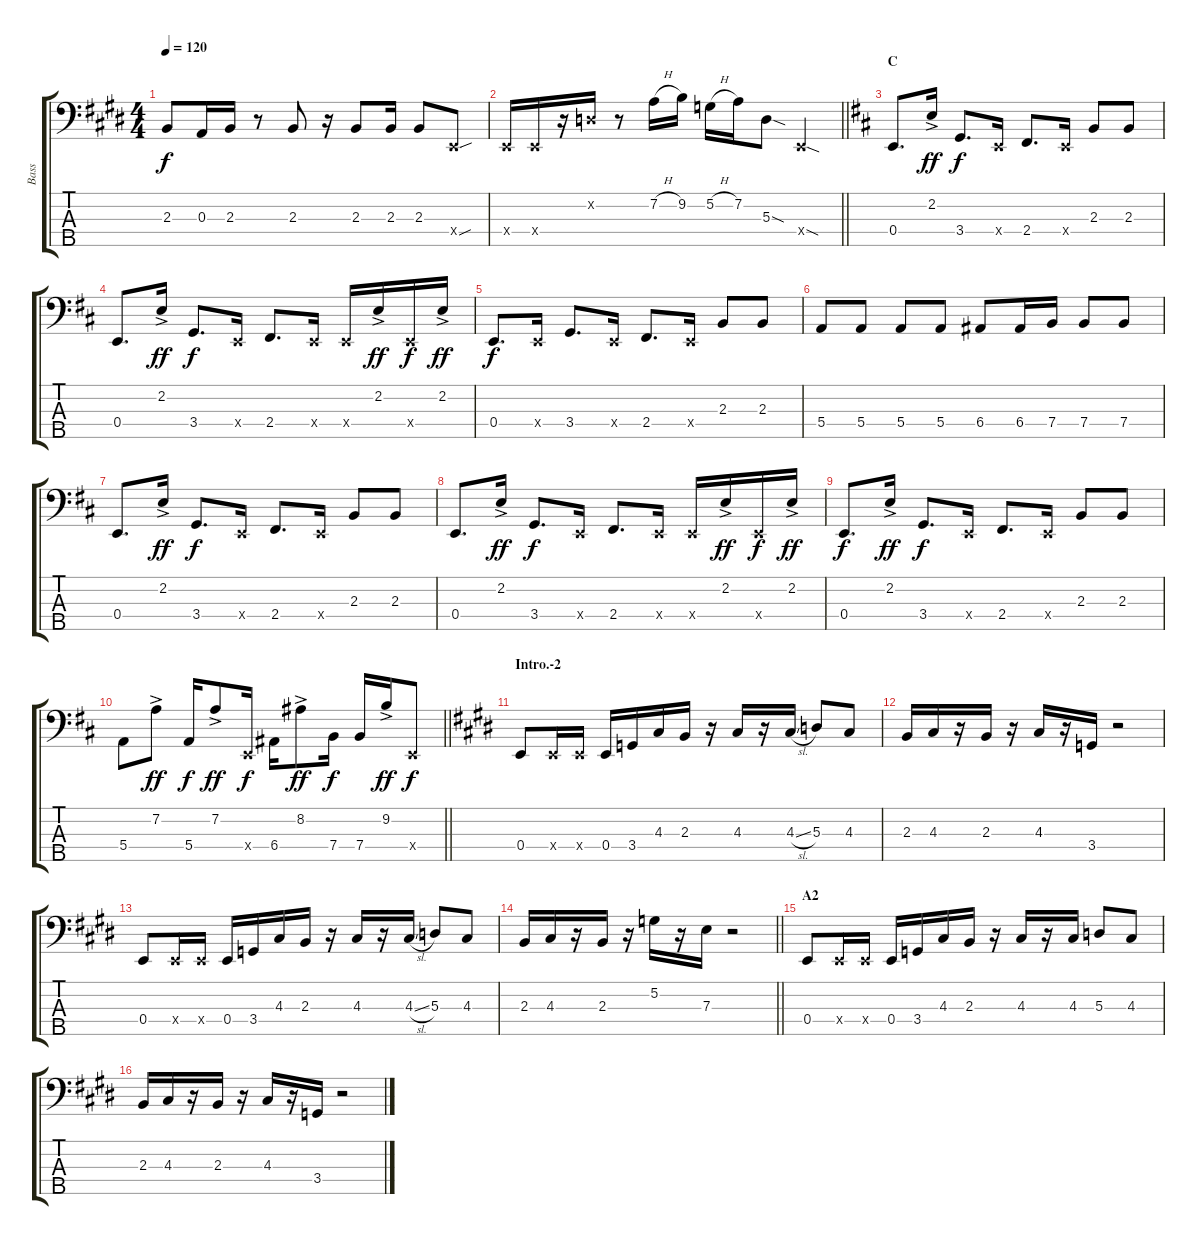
\track ("Bass" "Bass") {instrument electricbassfinger}
\staff {score tabs}
\tuning (G2 D2 A1 E1 B0) {hide}
\ts (4 4)
\tempo 120
\clef f4
\ks e
2.3.8{dy f} 0.3.16 2.3.16 r.8 2.3.8 r.16 2.3.8 2.3.16 2.3.8 0.4{sou x}.8 |
\barLineRight lightlight
0.4{x}.16 0.4{x}.16 r.16 0.2{x}.16 r.8 7.2{h}.16 9.2.16 5.2{h}.16 7.2.16 5.3{sod}.8 0.4{sod x}.4 |
\section ("" "C")
\ks d
0.4.8{d} 2.2{ac}.16{dy ff} 3.4.8{d dy f} 0.4{x}.16 2.4.8{d} 0.4{x}.16 2.3.8 2.3.8 |
0.4.8{d} 2.2{ac}.16{dy ff} 3.4.8{d dy f} 0.4{x}.16 2.4.8{d} 0.4{x}.16 0.4{x}.16 2.2{ac}.16{dy ff} 0.4{x}.16{dy f} 2.2{ac}.16{dy ff} |
0.4.8{d dy f} 0.4{x}.16 3.4.8{d} 0.4{x}.16 2.4.8{d} 0.4{x}.16 2.3.8 2.3.8 |
5.4.8 5.4.8 5.4.8 5.4.8 6.4.8 6.4.16 7.4.16 7.4.8 7.4.8 |
0.4.8{d} 2.2{ac}.16{dy ff} 3.4.8{d dy f} 0.4{x}.16 2.4.8{d} 0.4{x}.16 2.3.8 2.3.8 |
0.4.8{d} 2.2{ac}.16{dy ff} 3.4.8{d dy f} 0.4{x}.16 2.4.8{d} 0.4{x}.16 0.4{x}.16 2.2{ac}.16{dy ff} 0.4{x}.16{dy f} 2.2{ac}.16{dy ff} |
0.4.8{d dy f} 2.2{ac}.16{dy ff} 3.4.8{d dy f} 0.4{x}.16 2.4.8{d} 0.4{x}.16 2.3.8 2.3.8 |
\barLineRight lightlight
5.4.8 7.2{ac}.8{dy ff} 5.4.16{dy f} 7.2{ac}.8{dy ff} 0.4{x}.16{dy f} 6.4.16 8.2{ac}.8{dy ff} 7.4.16{dy f} 7.4.16 9.2{ac}.16{dy ff} 0.4{x}.8{dy f} |
\section ("" "Intro.-2")
\ks e
0.4.8 0.4{x}.16 0.4{x}.16 0.4.16 3.4.16 4.3.16 2.3.16 r.16 4.3.16 r.16 4.3{sl}.16 5.3.8 4.3.8 |
2.3.16 4.3.16 r.16 2.3.16 r.16 4.3.16 r.16 3.4.16 r.2 |
0.4.8 0.4{x}.16 0.4{x}.16 0.4.16 3.4.16 4.3.16 2.3.16 r.16 4.3.16 r.16 4.3{sl}.16 5.3.8 4.3.8 |
\barLineRight lightlight
2.3.16 4.3.16 r.16 2.3.16 r.16 5.2.16 r.16 7.3.16 r.2 |
\section ("" "A2")
0.4.8 0.4{x}.16 0.4{x}.16 0.4.16 3.4.16 4.3.16 2.3.16 r.16 4.3.16 r.16 4.3.16 5.3.8 4.3.8 |
2.3.16 4.3.16 r.16 2.3.16 r.16 4.3.16 r.16 3.4.16 r.2
